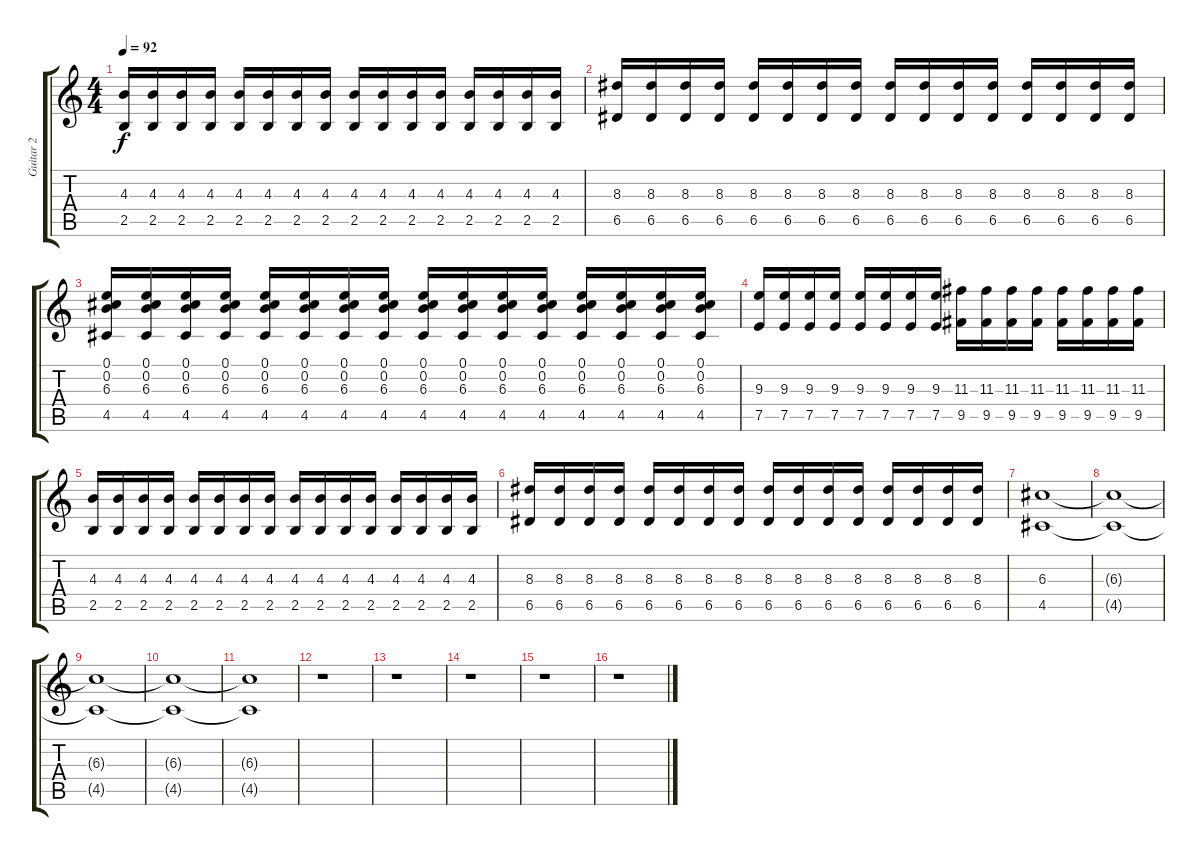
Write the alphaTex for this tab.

\track ("Guitar 2" "Guitar 2") {instrument distortionguitar}
\staff {score tabs}
\tuning (E4 B3 G3 D3 A2 E2) {hide}
\ts (4 4)
\tempo 92
\clef g2
\ks c
(4.3 2.5).16{dy f} (4.3 2.5).16 (4.3 2.5).16 (4.3 2.5).16 (4.3 2.5).16 (4.3 2.5).16 (4.3 2.5).16 (4.3 2.5).16 (4.3 2.5).16 (4.3 2.5).16 (4.3 2.5).16 (4.3 2.5).16 (4.3 2.5).16 (4.3 2.5).16 (4.3 2.5).16 (4.3 2.5).16 |
(8.3 6.5).16 (8.3 6.5).16 (8.3 6.5).16 (8.3 6.5).16 (8.3 6.5).16 (8.3 6.5).16 (8.3 6.5).16 (8.3 6.5).16 (8.3 6.5).16 (8.3 6.5).16 (8.3 6.5).16 (8.3 6.5).16 (8.3 6.5).16 (8.3 6.5).16 (8.3 6.5).16 (8.3 6.5).16 |
(0.1 0.2 6.3 4.5).16 (0.1 0.2 6.3 4.5).16 (0.1 0.2 6.3 4.5).16 (0.1 0.2 6.3 4.5).16 (0.1 0.2 6.3 4.5).16 (0.1 0.2 6.3 4.5).16 (0.1 0.2 6.3 4.5).16 (0.1 0.2 6.3 4.5).16 (0.1 0.2 6.3 4.5).16 (0.1 0.2 6.3 4.5).16 (0.1 0.2 6.3 4.5).16 (0.1 0.2 6.3 4.5).16 (0.1 0.2 6.3 4.5).16 (0.1 0.2 6.3 4.5).16 (0.1 0.2 6.3 4.5).16 (0.1 0.2 6.3 4.5).16 |
(9.3 7.5).16 (9.3 7.5).16 (9.3 7.5).16 (9.3 7.5).16 (9.3 7.5).16 (9.3 7.5).16 (9.3 7.5).16 (9.3 7.5).16 (11.3 9.5).16 (11.3 9.5).16 (11.3 9.5).16 (11.3 9.5).16 (11.3 9.5).16 (11.3 9.5).16 (11.3 9.5).16 (11.3 9.5).16 |
(4.3 2.5).16 (4.3 2.5).16 (4.3 2.5).16 (4.3 2.5).16 (4.3 2.5).16 (4.3 2.5).16 (4.3 2.5).16 (4.3 2.5).16 (4.3 2.5).16 (4.3 2.5).16 (4.3 2.5).16 (4.3 2.5).16 (4.3 2.5).16 (4.3 2.5).16 (4.3 2.5).16 (4.3 2.5).16 |
(8.3 6.5).16 (8.3 6.5).16 (8.3 6.5).16 (8.3 6.5).16 (8.3 6.5).16 (8.3 6.5).16 (8.3 6.5).16 (8.3 6.5).16 (8.3 6.5).16 (8.3 6.5).16 (8.3 6.5).16 (8.3 6.5).16 (8.3 6.5).16 (8.3 6.5).16 (8.3 6.5).16 (8.3 6.5).16 |
(6.3 4.5).1 |
(6.3{t} 4.5{t}).1 |
(6.3{t} 4.5{t}).1 |
(6.3{t} 4.5{t}).1 |
(6.3{t} 4.5{t}).1 |
r.1 |
r.1 |
r.1 |
r.1 |
r.1
